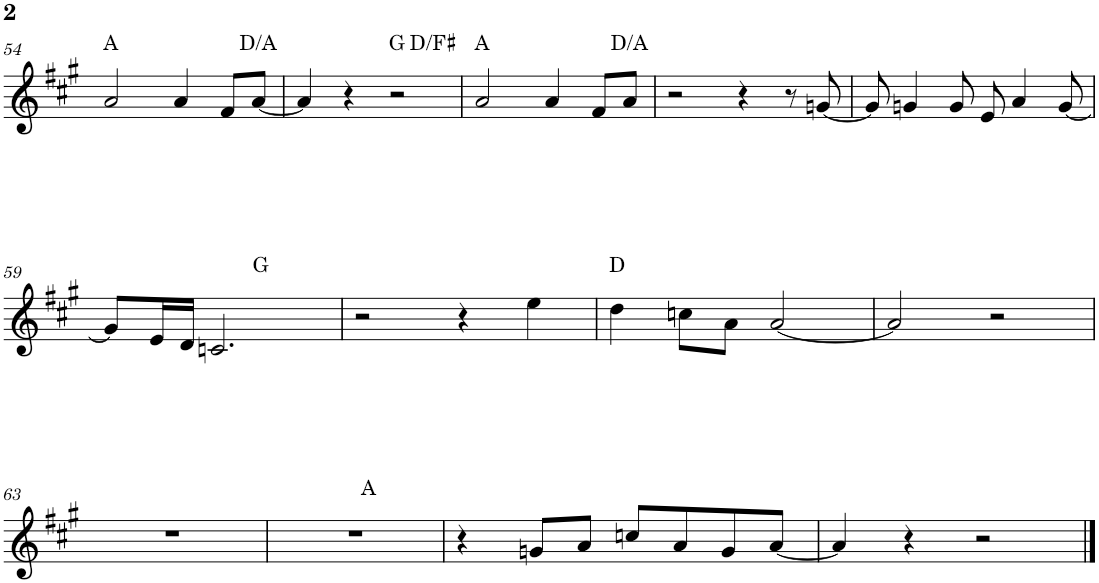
**kern	**harte
*part1	*part1
*staff1	*
*I"P1	*
!!LO:PB:g=z
*clefG2	*
*k[f#c#g#]	*
*A:	*
*M4/4	*
=54	=54
2a/	A:maj
4a/	.
8f#/L	.
[<8a/J	D:maj/5
=55	=55
*^	*
4a/]	2.ryy	.
4r	.	.
2r	.	G:maj
.	4ryy	D:maj/3
*v	*v	*
=56	=56
2a/	A:maj
4a/	.
8f#/L	.
8a/J	D:maj/5
=57	=57
2r	.
4r	.
8r	.
[<8gn/	.
=58	=58
8g/]	.
4gn/	.
8g/	.
8e/	.
4a/	.
[<8g/	.
!!LO:LB:g=z
=59	=59
*^	*
8g/L]	2ryy	.
16e/L	.	.
16d/JJ	.	.
2.cn/	.	.
.	2ryy	G:maj
*v	*v	*
=60	=60
2r	.
4r	.
4ee\	.
=61	=61
4dd\	D:maj
8ccn\L	.
8a\J	.
[<2a/	.
=62	=62
2a/]	.
2r	.
!!LO:LB:g=z
=63	=63
1r	.
=64	=64
*^	*
1r	2ryy	.
.	2ryy	A:maj
*v	*v	*
=65	=65
4r	.
8gn/L	.
8a/J	.
8ccn/L	.
8a/	.
8g/	.
[<8a/J	.
=66	=66
4a/]	.
4r	.
2r	.
==	==
*-	*-
